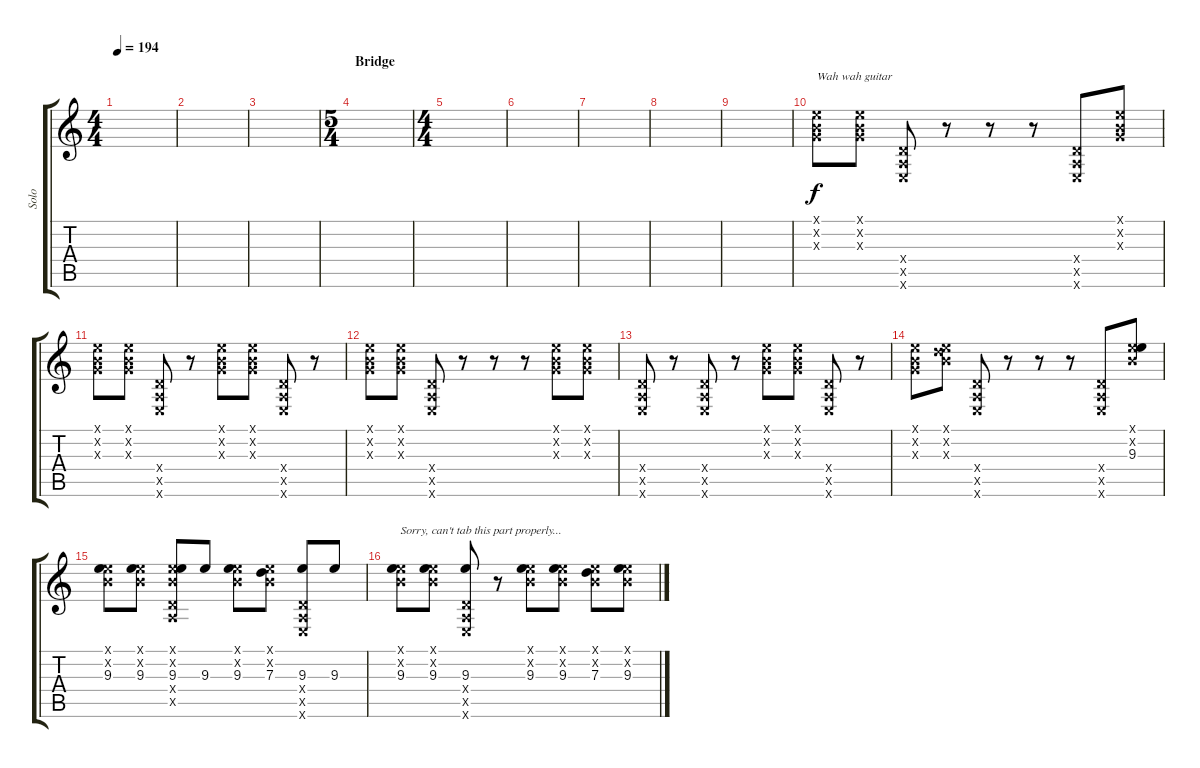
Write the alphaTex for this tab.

\track ("Solo" "Solo") {instrument distortionguitar}
\staff {score tabs}
\tuning (E4 B3 G3 D3 A2 E2) {hide}
\ts (4 4)
\tempo 194
\clef g2
\ks c
|
|
|
\ts (5 4)
\section ("" "Bridge")
|
\ts (4 4)
|
|
|
|
|
(0.1{x} 0.2{x} 0.3{x}).8{txt "Wah wah guitar"} (0.1{x} 0.2{x} 0.3{x}).8 (0.4{x} 0.5{x} 0.6{x}).8 r.8 r.8 r.8 (0.4{x} 0.5{x} 0.6{x}).8 (0.1{x} 0.2{x} 0.3{x}).8 |
(0.1{x} 0.2{x} 0.3{x}).8 (0.1{x} 0.2{x} 0.3{x}).8 (0.4{x} 0.5{x} 0.6{x}).8 r.8 (0.1{x} 0.2{x} 0.3{x}).8 (0.1{x} 0.2{x} 0.3{x}).8 (0.4{x} 0.5{x} 0.6{x}).8 r.8 |
(0.1{x} 0.2{x} 0.3{x}).8 (0.1{x} 0.2{x} 0.3{x}).8 (0.4{x} 0.5{x} 0.6{x}).8 r.8 r.8 r.8 (0.1{x} 0.2{x} 0.3{x}).8 (0.1{x} 0.2{x} 0.3{x}).8 |
(0.4{x} 0.5{x} 0.6{x}).8 r.8 (0.4{x} 0.5{x} 0.6{x}).8 r.8 (0.1{x} 0.2{x} 0.3{x}).8 (0.1{x} 0.2{x} 0.3{x}).8 (0.4{x} 0.5{x} 0.6{x}).8 r.8 |
(0.1{x} 0.2{x} 0.3{x}).8 (0.1{x} 0.2{x} 7.3{x}).8 (0.4{x} 0.5{x} 0.6{x}).8 r.8 r.8 r.8 (0.4{x} 0.5{x} 0.6{x}).8 (0.1{x} 0.2{x} 9.3).8 |
(0.1{x} 0.2{x} 9.3).8 (0.1{x} 0.2{x} 9.3).8 (0.1{x} 0.2{x} 9.3 0.4{x} 0.5{x}).8 9.3.8 (0.1{x} 0.2{x} 9.3).8 (0.1{x} 0.2{x} 7.3).8 (9.3 0.4{x} 0.5{x} 0.6{x}).8 9.3.8 |
(0.1{x} 0.2{x} 9.3).8{txt "Sorry, can't tab this part properly..."} (0.1{x} 0.2{x} 9.3).8 (9.3 0.4{x} 0.5{x} 0.6{x}).8 r.8 (0.1{x} 0.2{x} 9.3).8 (0.1{x} 0.2{x} 9.3).8 (0.1{x} 0.2{x} 7.3).8 (0.1{x} 0.2{x} 9.3).8
